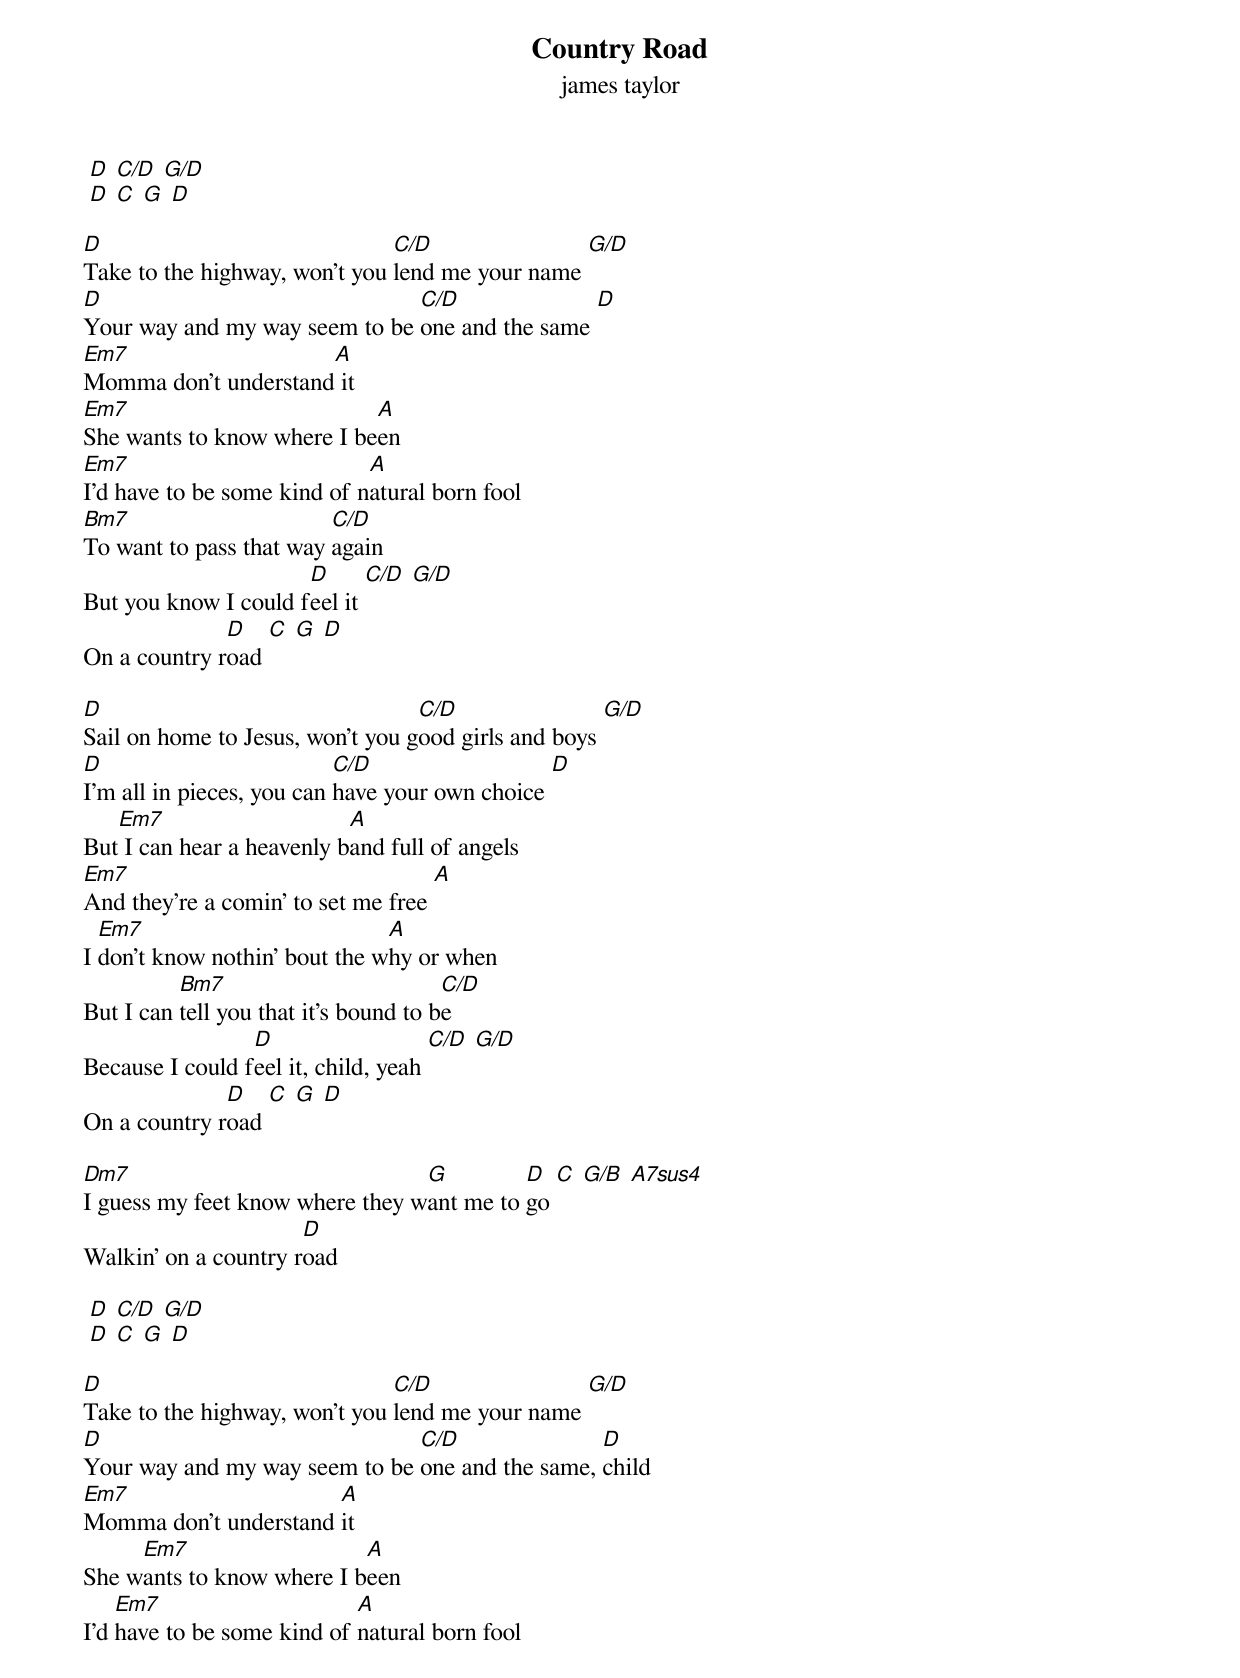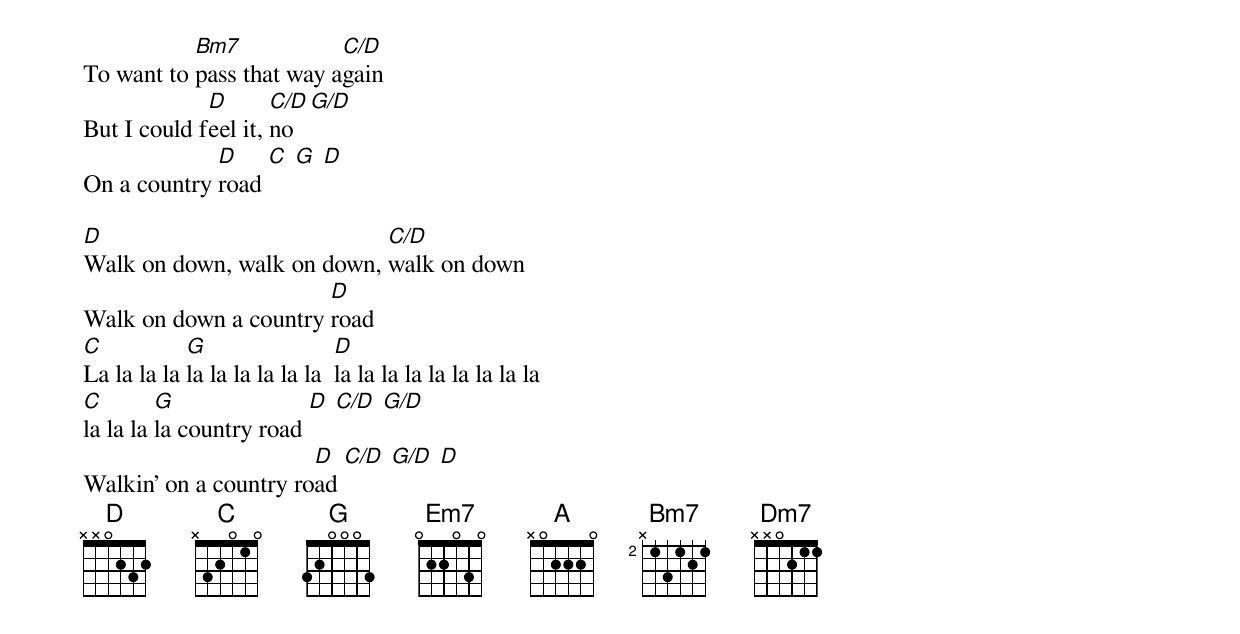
{title: Country Road}
{subtitle: james taylor}

 [D] [C/D] [G/D]
 [D] [C] [G] [D]

[D]Take to the highway, won't you [C/D]lend me your name [G/D]
[D]Your way and my way seem to be [C/D]one and the same [D]
[Em7]Momma don't understand[A] it
[Em7]She wants to know where I be[A]en
[Em7]I'd have to be some kind of n[A]atural born fool
[Bm7]To want to pass that way [C/D]again
But you know I could f[D]eel it [C/D] [G/D]
On a country r[D]oad [C] [G] [D]

[D]Sail on home to Jesus, won't you g[C/D]ood girls and boys [G/D]
[D]I'm all in pieces, you can [C/D]have your own choice [D]
But[Em7] I can hear a heavenly b[A]and full of angels
[Em7]And they're a comin' to set me free [A]
I [Em7]don't know nothin' bout the w[A]hy or when
But I can [Bm7]tell you that it's bound to b[C/D]e
Because I could f[D]eel it, child, yeah [C/D] [G/D]
On a country r[D]oad [C] [G] [D]

[Dm7]I guess my feet know where they w[G]ant me to [D]go [C] [G/B] [A7sus4]
Walkin' on a country r[D]oad

 [D] [C/D] [G/D]
 [D] [C] [G] [D]

[D]Take to the highway, won't you [C/D]lend me your name [G/D]
[D]Your way and my way seem to be [C/D]one and the same, [D]child
[Em7]Momma don't understand [A]it
She w[Em7]ants to know where I b[A]een
I'd [Em7]have to be some kind of [A]natural born fool
To want to [Bm7]pass that way a[C/D]gain
But I could f[D]eel it, [C/D]no [G/D]
On a country [D]road [C] [G] [D]

[D]Walk on down, walk on down, [C/D]walk on down
Walk on down a country [D]road
[C]La la la la [G]la la la la la la  [D]la la la la la la la la la
[C]la la la [G]la country road [D] [C/D] [G/D]
Walkin' on a country ro[D]ad [C/D] [G/D] [D]
